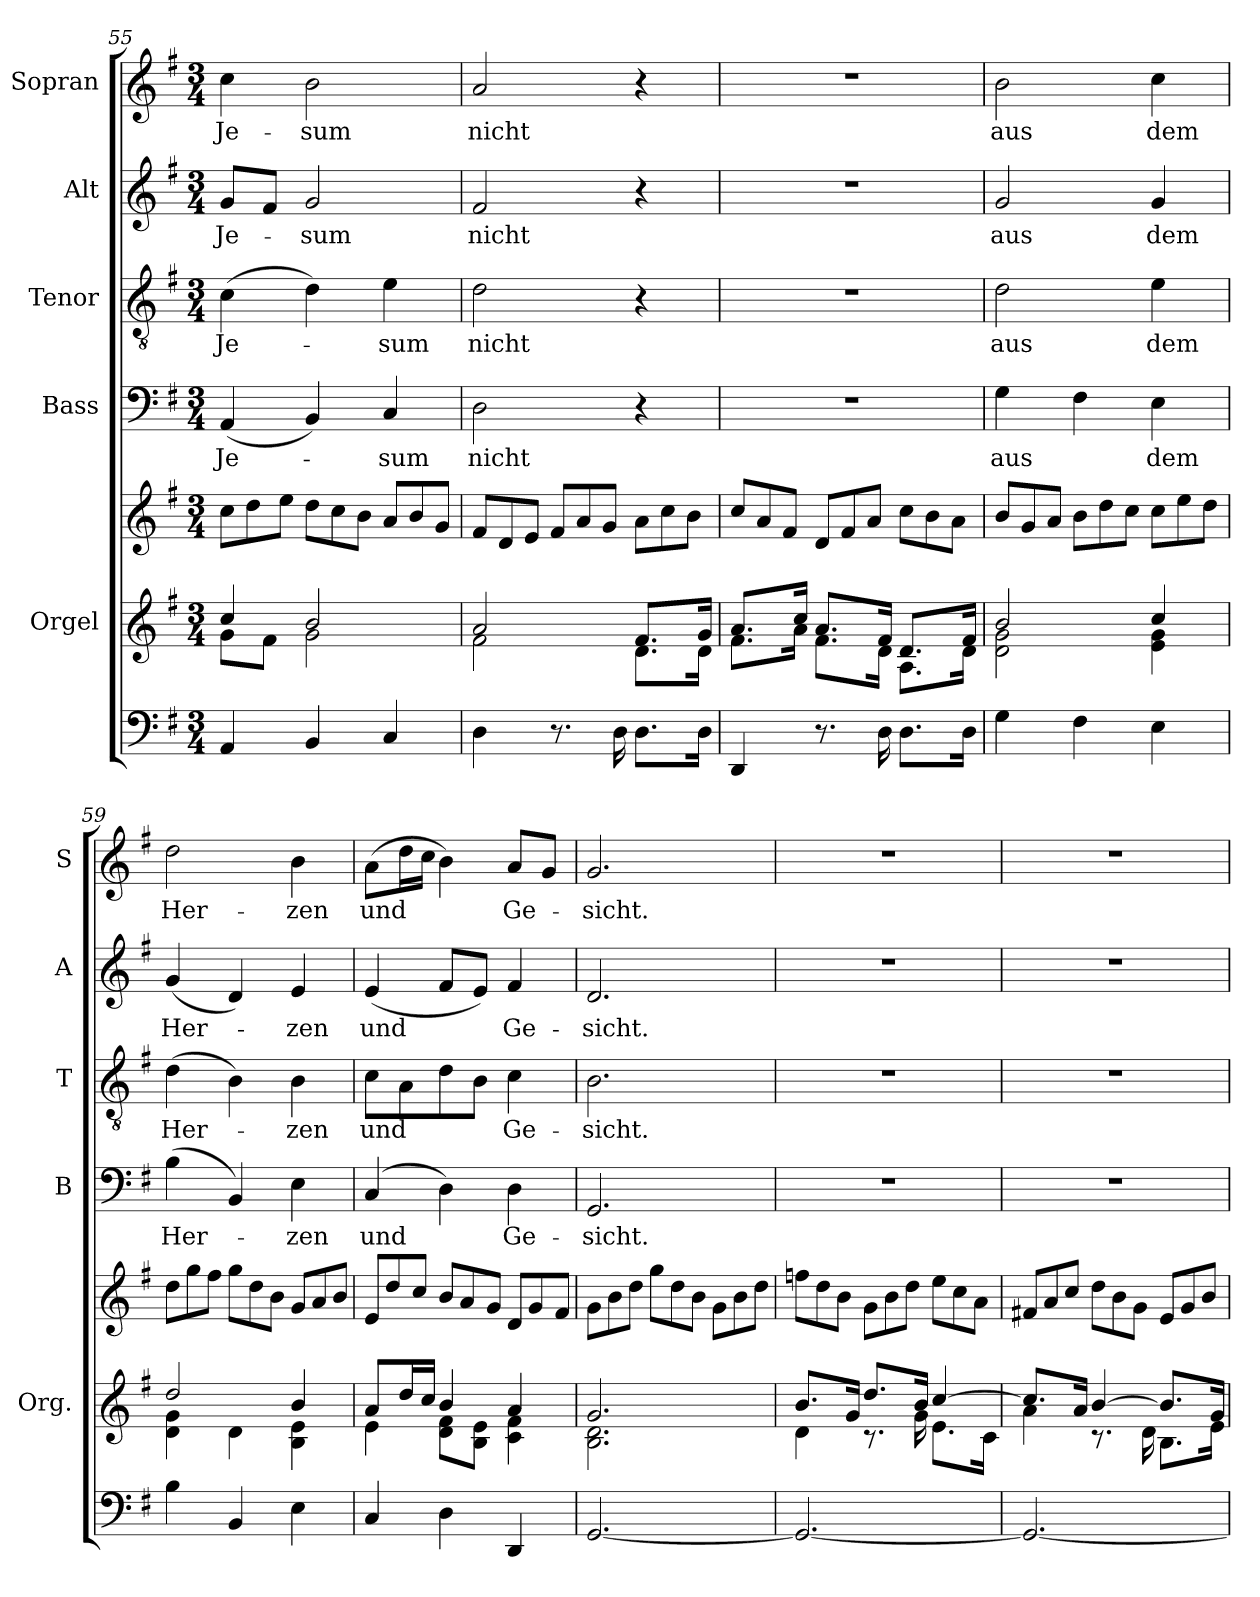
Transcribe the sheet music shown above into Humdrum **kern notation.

**kern	**kern	**kern	**kern	**text	**kern	**text	**kern	**text	**kern	**text
*part6	*part5	*part5	*part4	*part4	*part3	*part3	*part2	*part2	*part1	*part1
*staff7	*staff6	*staff5	*staff4	*staff4	*staff3	*staff3	*staff2	*staff2	*staff1	*staff1
*	*I"Orgel	*	*I"Bass	*	*I"Tenor	*	*I"Alt	*	*I"Sopran	*
*	*I'Org.	*	*I'B	*	*I'T	*	*I'A	*	*I'S	*
*clefF4	*clefG2	*clefG2	*clefF4	*	*clefGv2	*	*clefG2	*	*clefG2	*
*ITrd7c12	*	*	*	*	*	*	*	*	*	*
*k[f#]	*k[f#]	*k[f#]	*k[f#]	*	*k[f#]	*	*k[f#]	*	*k[f#]	*
*G:	*G:	*G:	*G:	*	*G:	*	*G:	*	*G:	*
*M3/4	*M3/4	*M3/4	*M3/4	*	*M3/4	*	*M3/4	*	*M3/4	*
=55	=55	=55	=55	=55	=55	=55	=55	=55	=55	=55
*	*^	*	*	*	*	*	*	*	*	*
*	*	*	*Xtuplet	*	*	*	*	*	*	*	*
!	!	!	!	!	!LO:LY:b	!	!LO:LY:b	!	!LO:LY:b	!	!LO:LY:b
4AAA/	4cc/	8g\L	12cc\L	(<4AA/	Je-	(>4c\	Je-	8g/L	Je-	4cc\	Je-
.	.	.	12dd\	.	.	.	.	.	.	.	.
.	.	8f#\J	.	.	.	.	.	8f#/J	.	.	.
.	.	.	12ee\J	.	.	.	.	.	.	.	.
!	!	!	!	!	!	!	!	!	!LO:LY:b	!	!LO:LY:b
4BBB/	2b/	2g\	12dd\L	4BB/)	.	4d\)	.	2g/	-sum	2b\	-sum
.	.	.	12cc\	.	.	.	.	.	.	.	.
.	.	.	12b\J	.	.	.	.	.	.	.	.
!	!	!	!	!	!LO:LY:b	!	!LO:LY:b	!	!	!	!
4CC/	.	.	12a/L	4C/	-sum	4e\	-sum	.	.	.	.
.	.	.	12b/	.	.	.	.	.	.	.	.
.	.	.	12g/J	.	.	.	.	.	.	.	.
=56	=56	=56	=56	=56	=56	=56	=56	=56	=56	=56	=56
!	!	!	!	!	!LO:LY:b	!	!LO:LY:b	!	!LO:LY:b	!	!LO:LY:b
4DD\	2a/	2f#\	12f#/L	2D\	nicht	2d\	nicht	2f#/	nicht	2a/	nicht
.	.	.	12d/	.	.	.	.	.	.	.	.
.	.	.	12e/J	.	.	.	.	.	.	.	.
8.r	.	.	12f#/L	.	.	.	.	.	.	.	.
.	.	.	12a/	.	.	.	.	.	.	.	.
.	.	.	12g/J	.	.	.	.	.	.	.	.
16DD\	.	.	.	.	.	.	.	.	.	.	.
8.DD\L	8.f#/L	8.d\L	12a\L	4r	.	4r	.	4r	.	4r	.
.	.	.	12cc\	.	.	.	.	.	.	.	.
.	.	.	12b\J	.	.	.	.	.	.	.	.
16DD\Jk	16g/Jk	16d\Jk	.	.	.	.	.	.	.	.	.
=57	=57	=57	=57	=57	=57	=57	=57	=57	=57	=57	=57
4DDD/	8.a/L	8.f#\L	12cc/L	2.r	.	2.r	.	2.r	.	2.r	.
.	.	.	12a/	.	.	.	.	.	.	.	.
.	.	.	12f#/J	.	.	.	.	.	.	.	.
.	16cc/Jk	16a\Jk	.	.	.	.	.	.	.	.	.
8.r	8.a/L	8.f#\L	12d/L	.	.	.	.	.	.	.	.
.	.	.	12f#/	.	.	.	.	.	.	.	.
.	.	.	12a/J	.	.	.	.	.	.	.	.
16DD\	16f#/Jk	16d\Jk	.	.	.	.	.	.	.	.	.
8.DD\L	8.d/L	8.A\L	12cc\L	.	.	.	.	.	.	.	.
.	.	.	12b\	.	.	.	.	.	.	.	.
.	.	.	12a\J	.	.	.	.	.	.	.	.
16DD\Jk	16f#/Jk	16d\Jk	.	.	.	.	.	.	.	.	.
=58	=58	=58	=58	=58	=58	=58	=58	=58	=58	=58	=58
!	!	!	!	!	!LO:LY:b	!	!LO:LY:b	!	!LO:LY:b	!	!LO:LY:b
4GG\	2b/	2d\ 2g\	12b/L	4G\	aus	2d\	aus	2g/	aus	2b\	aus
.	.	.	12g/	.	.	.	.	.	.	.	.
.	.	.	12a/J	.	.	.	.	.	.	.	.
4FF#\	.	.	12b\L	4F#\	.	.	.	.	.	.	.
.	.	.	12dd\	.	.	.	.	.	.	.	.
.	.	.	12cc\J	.	.	.	.	.	.	.	.
!	!	!	!	!	!LO:LY:b	!	!LO:LY:b	!	!LO:LY:b	!	!LO:LY:b
4EE\	4cc/	4e\ 4g\	12cc\L	4E\	dem	4e\	dem	4g/	dem	4cc\	dem
.	.	.	12ee\	.	.	.	.	.	.	.	.
.	.	.	12dd\J	.	.	.	.	.	.	.	.
=59	=59	=59	=59	=59	=59	=59	=59	=59	=59	=59	=59
!	!	!	!	!	!LO:LY:b	!	!LO:LY:b	!	!LO:LY:b	!	!LO:LY:b
4BB\	2dd/	4d\ 4g\	12dd\L	(>4B\	Her-	(>4d\	Her-	(<4g/	Her-	2dd\	Her-
.	.	.	12gg\	.	.	.	.	.	.	.	.
.	.	.	12ff#\J	.	.	.	.	.	.	.	.
4BBB/	.	4d\	12gg\L	4BB/)	.	4B\)	.	4d/)	.	.	.
.	.	.	12dd\	.	.	.	.	.	.	.	.
.	.	.	12b\J	.	.	.	.	.	.	.	.
!	!	!	!	!	!LO:LY:b	!	!LO:LY:b	!	!LO:LY:b	!	!LO:LY:b
4EE\	4b/	4B\ 4e\	12g/L	4E\	-zen	4B\	-zen	4e/	-zen	4b\	-zen
.	.	.	12a/	.	.	.	.	.	.	.	.
.	.	.	12b/J	.	.	.	.	.	.	.	.
!!LO:PB:g=z
=60	=60	=60	=60	=60	=60	=60	=60	=60	=60	=60	=60
!	!	!	!	!	!LO:LY:b	!	!LO:LY:b	!	!LO:LY:b	!	!LO:LY:b
4CC/	8a/L	4e\	12e/L	(4C/	und	8c\L	und	(<4e/	und	(>8a\L	und
.	.	.	12dd/	.	.	.	.	.	.	.	.
.	16dd/L	.	.	.	.	8A\	.	.	.	16dd\L	.
.	.	.	12cc/J	.	.	.	.	.	.	.	.
.	16cc/JJ	.	.	.	.	.	.	.	.	16cc\JJ	.
4DD\	4b/	8d\ 8f#\L	12b/L	4D\)	.	8d\	.	8f#/L	.	4b\)	.
.	.	.	12a/	.	.	.	.	.	.	.	.
.	.	8B\ 8e\J	.	.	.	8B\J	.	8e/J)	.	.	.
.	.	.	12g/J	.	.	.	.	.	.	.	.
!	!	!	!	!	!LO:LY:b	!	!LO:LY:b	!	!LO:LY:b	!	!LO:LY:b
4DDD/	4a/	4c\ 4f#\	12d/L	4D\	Ge-	4c\	Ge-	4f#/	Ge-	8a/L	Ge-
.	.	.	12g/	.	.	.	.	.	.	.	.
.	.	.	.	.	.	.	.	.	.	8g/J	.
.	.	.	12f#/J	.	.	.	.	.	.	.	.
=61	=61	=61	=61	=61	=61	=61	=61	=61	=61	=61	=61
!	!	!	!	!	!LO:LY:b	!	!LO:LY:b	!	!LO:LY:b	!	!LO:LY:b
[2.GGG/	2.g/	2.B\ 2.d\	12g\L	2.GG/	-sicht.	2.B\	-sicht.	2.d/	-sicht.	2.g/	-sicht.
.	.	.	12b\	.	.	.	.	.	.	.	.
.	.	.	12dd\J	.	.	.	.	.	.	.	.
.	.	.	12gg\L	.	.	.	.	.	.	.	.
.	.	.	12dd\	.	.	.	.	.	.	.	.
.	.	.	12b\J	.	.	.	.	.	.	.	.
.	.	.	12g\L	.	.	.	.	.	.	.	.
.	.	.	12b\	.	.	.	.	.	.	.	.
.	.	.	12dd\J	.	.	.	.	.	.	.	.
=62	=62	=62	=62	=62	=62	=62	=62	=62	=62	=62	=62
2.GGG/_	8.b/L	4d\	12ffn\L	2.r	.	2.r	.	2.r	.	2.r	.
.	.	.	12dd\	.	.	.	.	.	.	.	.
.	.	.	12b\J	.	.	.	.	.	.	.	.
.	16g/Jk	.	.	.	.	.	.	.	.	.	.
.	8.dd/L	8.rc	12g\L	.	.	.	.	.	.	.	.
.	.	.	12b\	.	.	.	.	.	.	.	.
.	.	.	12dd\J	.	.	.	.	.	.	.	.
.	16b/Jk	16g\	.	.	.	.	.	.	.	.	.
.	[>4cc/	8.e\L	12ee\L	.	.	.	.	.	.	.	.
.	.	.	12cc\	.	.	.	.	.	.	.	.
.	.	.	12a\J	.	.	.	.	.	.	.	.
.	.	16c\Jk	.	.	.	.	.	.	.	.	.
=63	=63	=63	=63	=63	=63	=63	=63	=63	=63	=63	=63
2.GGG/_	8.cc/L]	4a\	12f#X/L	2.r	.	2.r	.	2.r	.	2.r	.
.	.	.	12a/	.	.	.	.	.	.	.	.
.	.	.	12cc/J	.	.	.	.	.	.	.	.
.	16a/Jk	.	.	.	.	.	.	.	.	.	.
.	[>4b/	8.rc	12dd\L	.	.	.	.	.	.	.	.
.	.	.	12b\	.	.	.	.	.	.	.	.
.	.	.	12g\J	.	.	.	.	.	.	.	.
.	.	16d\	.	.	.	.	.	.	.	.	.
.	8.b/L]	8.B\L	12e/L	.	.	.	.	.	.	.	.
.	.	.	12g/	.	.	.	.	.	.	.	.
.	.	.	12b/J	.	.	.	.	.	.	.	.
.	16g/Jk	16e\Jk	.	.	.	.	.	.	.	.	.
*	*v	*v	*	*	*	*	*	*	*	*	*
=	=	=	=	=	=	=	=	=	=	=
*-	*-	*-	*-	*-	*-	*-	*-	*-	*-	*-
